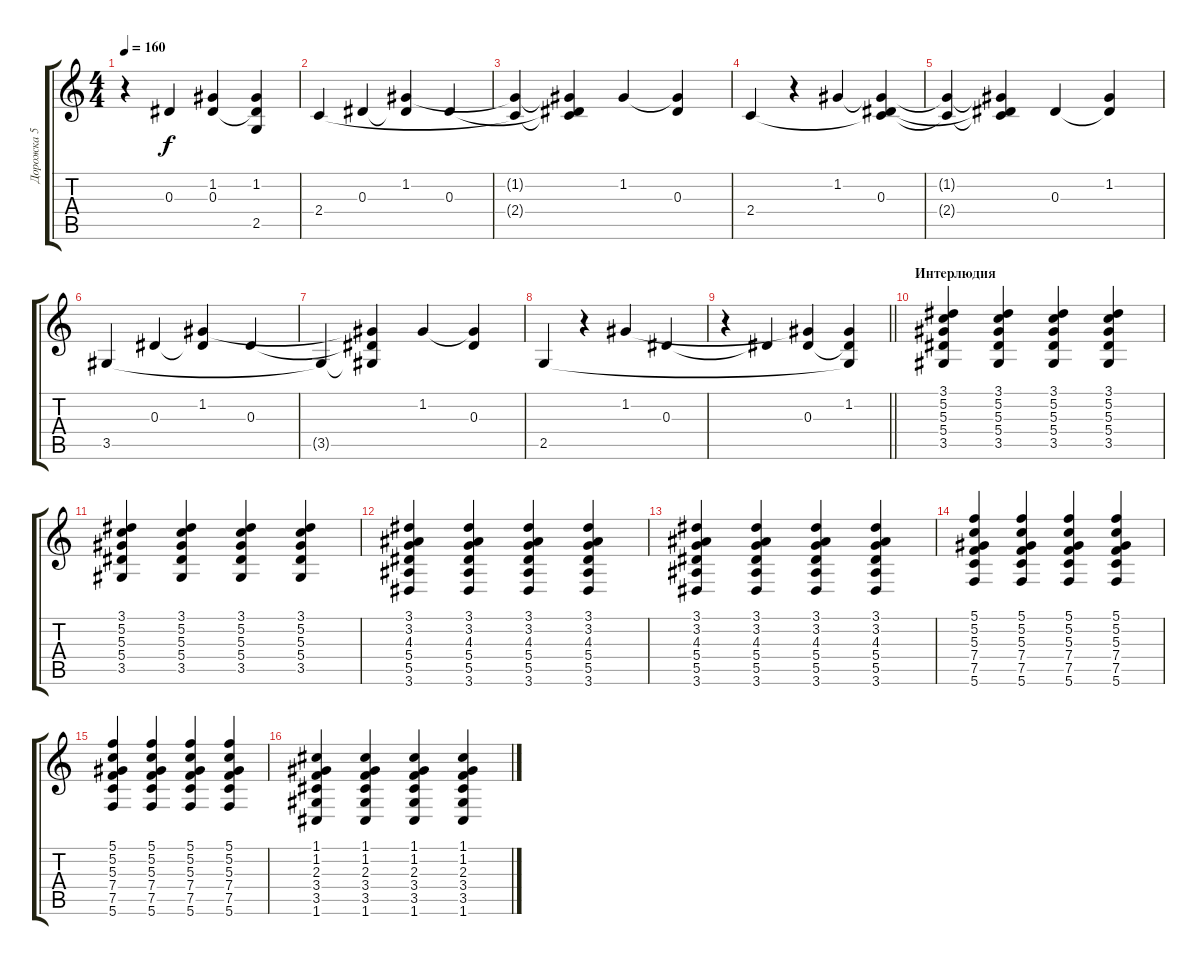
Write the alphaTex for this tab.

\track ("Дорожка 5" "Дорожка 5") {instrument electricguitarmuted}
\staff {score tabs}
\tuning (C4 G3 Eb3 Bb2 F2 C2) {hide}
\ts (4 4)
\tempo 160
\clef g2
\ks c
r.4{dy f} 0.3{t}.4 (1.2{t} 0.3).4 (1.2 0.3{t} 2.5{t}).4 |
2.4.4 0.3.4 (1.2 0.3{t}).4 0.3.4 |
(1.2{t} 2.4{t}).4 (1.2{t} 0.3{t} 2.4{t}).4 1.2.4 (1.2{t} 0.3).4 |
2.4.4 r.4 1.2.4 (1.2{t} 0.3 2.4{t}).4 |
(1.2{t} 2.4{t}).4 (1.2{t} 0.3{t} 2.4{t}).4 0.3.4 (1.2 0.3{t}).4 |
3.5.4 0.3.4 (1.2 0.3{t}).4 0.3.4 |
3.5{t}.4 (1.2{t} 0.3{t} 3.5{t}).4 1.2.4 (1.2{t} 0.3).4 |
2.5.4 r.4 1.2.4 0.3.4 |
\barLineRight lightlight
r.4 0.3{t}.4 (1.2{t} 0.3).4 (1.2 0.3{t} 2.5{t}).4 |
\section ("" "Интерлюдия")
(3.1 5.2 5.3 5.4 3.5).4 (3.1 5.2 5.3 5.4 3.5).4 (3.1 5.2 5.3 5.4 3.5).4 (3.1 5.2 5.3 5.4 3.5).4 |
(3.1 5.2 5.3 5.4 3.5).4 (3.1 5.2 5.3 5.4 3.5).4 (3.1 5.2 5.3 5.4 3.5).4 (3.1 5.2 5.3 5.4 3.5).4 |
(3.1 3.2 4.3 5.4 5.5 3.6).4 (3.1 3.2 4.3 5.4 5.5 3.6).4 (3.1 3.2 4.3 5.4 5.5 3.6).4 (3.1 3.2 4.3 5.4 5.5 3.6).4 |
(3.1 3.2 4.3 5.4 5.5 3.6).4 (3.1 3.2 4.3 5.4 5.5 3.6).4 (3.1 3.2 4.3 5.4 5.5 3.6).4 (3.1 3.2 4.3 5.4 5.5 3.6).4 |
(5.1 5.2 5.3 7.4 7.5 5.6).4 (5.1 5.2 5.3 7.4 7.5 5.6).4 (5.1 5.2 5.3 7.4 7.5 5.6).4 (5.1 5.2 5.3 7.4 7.5 5.6).4 |
(5.1 5.2 5.3 7.4 7.5 5.6).4 (5.1 5.2 5.3 7.4 7.5 5.6).4 (5.1 5.2 5.3 7.4 7.5 5.6).4 (5.1 5.2 5.3 7.4 7.5 5.6).4 |
(1.1 1.2 2.3 3.4 3.5 1.6).4 (1.1 1.2 2.3 3.4 3.5 1.6).4 (1.1 1.2 2.3 3.4 3.5 1.6).4 (1.1 1.2 2.3 3.4 3.5 1.6).4
